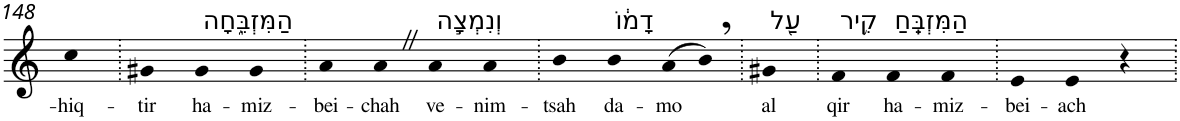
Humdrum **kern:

**kern	**text
*part1	*part1
*staff1	*staff1
*I"Piano	*
*I'Pno	*
!!LO:PB:g=z
*clefG2	*
*k[]	*
=148	=148
!	!LO:LY:b
4cc	-hiq-
=149.	=149.
!	!LO:LY:b
4g#X	-tir
!LO:TX:a:t=הַמִּזְבֵּ֑חָה	!
!	!LO:LY:b
4g#	ha-
!	!LO:LY:b
4g#	-miz-
=150.	=150.
!	!LO:LY:b
4a	-bei-
!	!LO:LY:b
4aZ	-chah
!LO:TX:a:t=וְנִמְצָ֣ה	!
!	!LO:LY:b
4a	ve-
!	!LO:LY:b
4a	-nim-
=151.	=151.
!	!LO:LY:b
4b	-tsah
!LO:TX:a:t=דָמ֔וֹ	!
!	!LO:LY:b
4b	da-
!	!LO:LY:b
(>8a	-mo
8b,)	.
=152.	=152.
!LO:TX:a:t=עַ֖ל	!
!	!LO:LY:b
4g#X	al
=153.	=153.
!LO:TX:a:t=קִ֥יר	!
!	!LO:LY:b
4f	qir
!LO:TX:a:t=הַמִּזְבֵּֽחַ	!
!	!LO:LY:b
4f	ha-
!	!LO:LY:b
4f	-miz-
=154.	=154.
!	!LO:LY:b
4e	-bei-
!	!LO:LY:b
4e	-ach
4r	.
=.	=.
*-	*-
